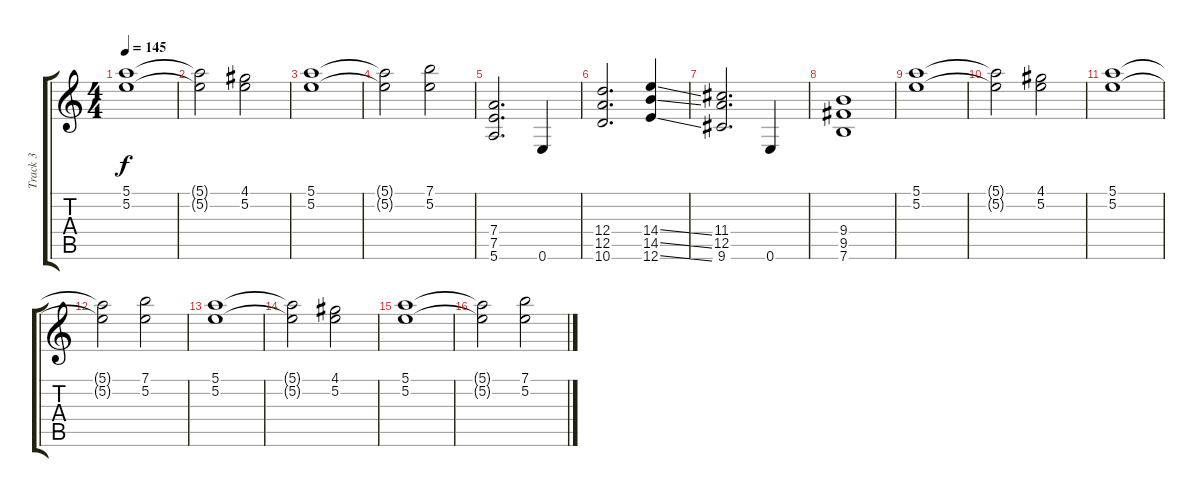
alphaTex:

\track ("Track 3" "Track 3") {instrument distortionguitar}
\staff {score tabs}
\tuning (E4 B3 G3 D3 A2 E2) {hide}
\ts (4 4)
\tempo 145
\clef g2
\ks c
(5.1 5.2).1{dy f} |
(5.1{t} 5.2{t}).2 (4.1 5.2).2 |
(5.1 5.2).1 |
(5.1{t} 5.2{t}).2 (7.1 5.2).2 |
(7.4 7.5 5.6).2{d} 0.6.4 |
(12.4 12.5 10.6).2{d} (14.4{ss} 14.5{ss} 12.6{ss}).4 |
(11.4 12.5 9.6).2{d} 0.6.4 |
(9.4 9.5 7.6).1 |
(5.1 5.2).1 |
(5.1{t} 5.2{t}).2 (4.1 5.2).2 |
(5.1 5.2).1 |
(5.1{t} 5.2{t}).2 (7.1 5.2).2 |
(5.1 5.2).1 |
(5.1{t} 5.2{t}).2 (4.1 5.2).2 |
(5.1 5.2).1 |
(5.1{t} 5.2{t}).2 (7.1 5.2).2
